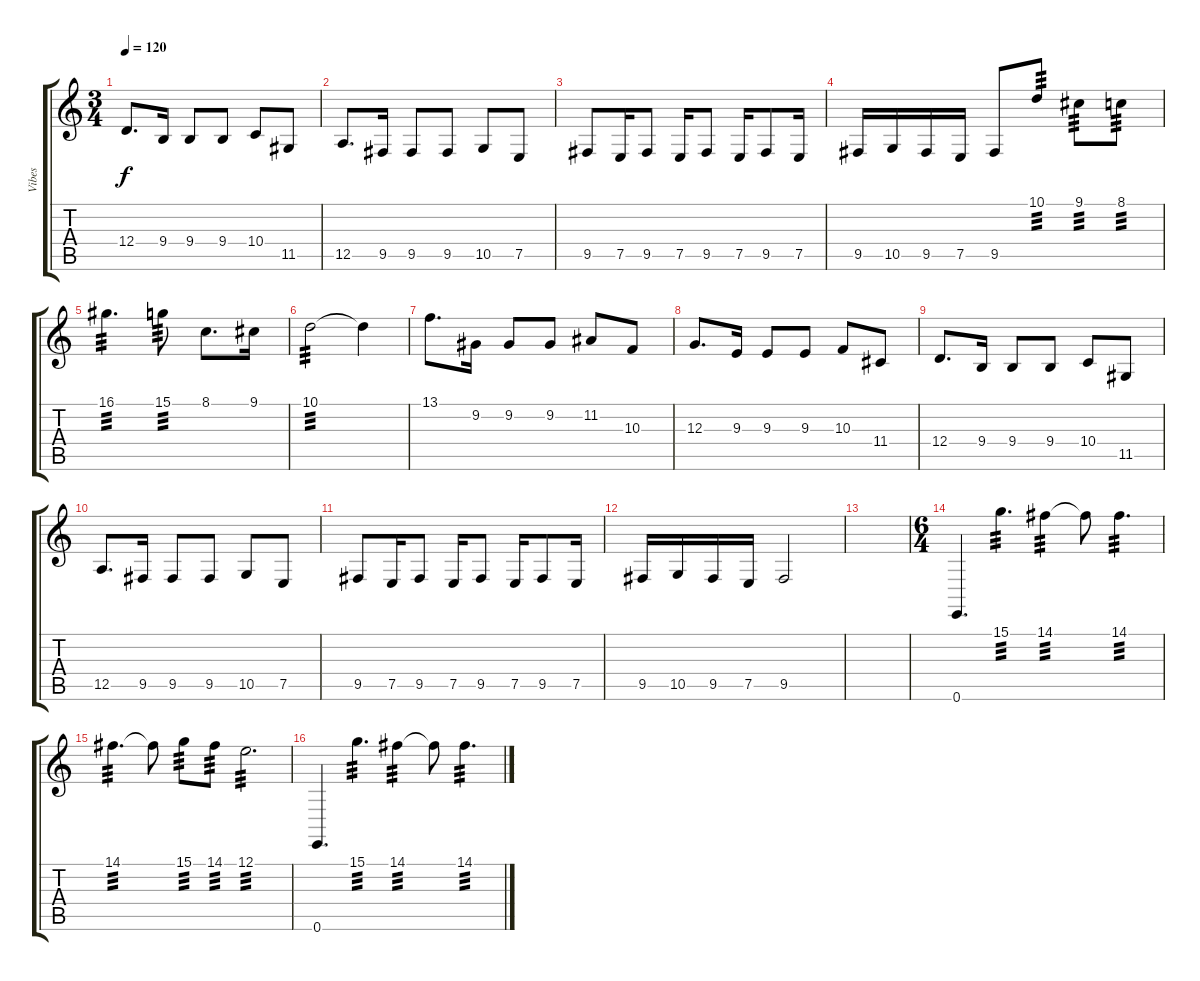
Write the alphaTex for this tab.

\track ("Vibes" "Vibes") {instrument vibraphone}
\staff {score tabs}
\tuning (E4 B3 G3 D3 A2 E2) {hide}
\ts (3 4)
\tempo 120
\clef g2
\ks c
12.4.8{d dy f} 9.4.16 9.4.8 9.4.8 10.4.8 11.5.8 |
12.5.8{d} 9.5.16 9.5.8 9.5.8 10.5.8 7.5.8 |
9.5.8 7.5.16 9.5.8 7.5.16 9.5.8 7.5.16 9.5.8 7.5.16 |
9.5.16 10.5.16 9.5.16 7.5.16 9.5.8 10.1.8{tp 3} 9.1.8{tp 3} 8.1.8{tp 3} |
16.1.4{d tp 3} 15.1.8{tp 3} 8.1.8{d} 9.1.16 |
10.1.2{tp 3} 10.1{t}.4 |
13.1.8{d} 9.2.16 9.2.8 9.2.8 11.2.8 10.3.8 |
12.3.8{d} 9.3.16 9.3.8 9.3.8 10.3.8 11.4.8 |
12.4.8{d} 9.4.16 9.4.8 9.4.8 10.4.8 11.5.8 |
12.5.8{d} 9.5.16 9.5.8 9.5.8 10.5.8 7.5.8 |
9.5.8 7.5.16 9.5.8 7.5.16 9.5.8 7.5.16 9.5.8 7.5.16 |
9.5.16 10.5.16 9.5.16 7.5.16 9.5.2 |
|
\ts (6 4)
0.6.4{d} 15.1.4{d tp 3} 14.1.4{tp 3} 14.1{t}.8 14.1.4{d tp 3} |
14.1.4{d tp 3} 14.1{t}.8 15.1.8{tp 3} 14.1.8{tp 3} 12.1.2{d tp 3} |
0.6.4{d} 15.1.4{d tp 3} 14.1.4{tp 3} 14.1{t}.8 14.1.4{d tp 3}
